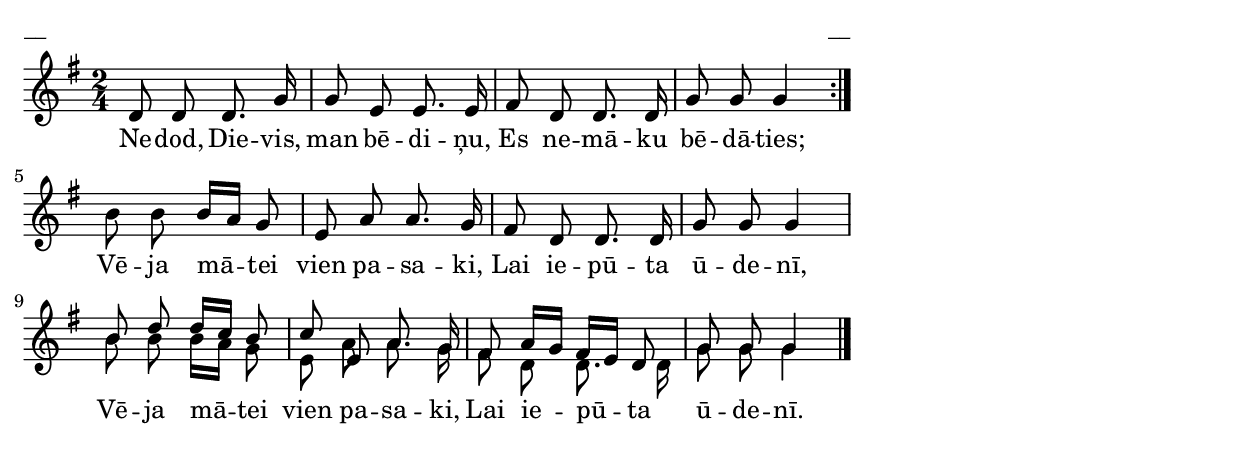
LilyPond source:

\version "2.13.16"
%\header {
%    title = "Nedod, Dievis, man bēdiņu"
%}
% FkLaiva; AALapas; 
\paper {
line-width = 14\cm
left-margin = 0.4\cm
between-system-padding = 0.1\cm
between-system-space = 0.1\cm
}
\layout {
indent = #0
ragged-last = ##f
}





voiceA = \relative c' {
\clef "treble"
\key g \major
\time 2/4
\repeat volta 2 {
\oneVoice
d8 d d8. g16 | g8 e e8. e16 | fis8 d d8. d16 | g8 g g4
}
b8 b b16[ a] g8 | e8 a a8. g16 | fis8 d d8. d16 | g8 g g4 |
\voiceOne
b8 d d16[ c] b8 | c8 e, a8. g16 | fis8 a16[ g] fis[ e] d8 | g8 g g4
\oneVoice
\bar "|."
}

lyricA = \lyricmode {
Ne -- dod, Die -- vis, man bē -- di -- ņu,
Es ne -- mā -- ku bē -- dā -- ties;
Vē -- ja mā -- tei vien pa -- sa -- ki, 
Lai ie -- pū -- ta ū -- de -- nī, 
Vē -- ja mā -- tei vien pa -- sa -- ki, 
Lai ie -- pū -- ta ū -- de -- nī.
}


voiceB = \relative c' {
\clef "treble"
\key g \major
\time 2/4
\repeat volta 2 {
\oneVoice
s2 | s2 | s2 | s2 |
}
s2 | s2 | s2 | s2 |
\voiceTwo
b'8 b b16[ a] g8 | e8 a a8. g16 | fis8 d d8. d16 | g8 g g4  
\oneVoice
\bar "|."
}



fullScore = <<
\new Staff {
<<
\new Voice = "voiceA" { \voiceOne \autoBeamOff \voiceA }
\lyricsto "voiceA" \new Lyrics \lyricA
\new Voice = "voiceB" { \voiceTwo \autoBeamOff \voiceB }
>>
}
>>

\score {
\fullScore
\header { piece = "__" opus = "__" }
}
\markup { \with-color #(x11-color 'white) \sans \smaller "__" }
\score {
\unfoldRepeats
\fullScore
\midi {
\context { \Staff \remove "Staff_performer" }
\context { \Voice \consists "Staff_performer" }
}
}


